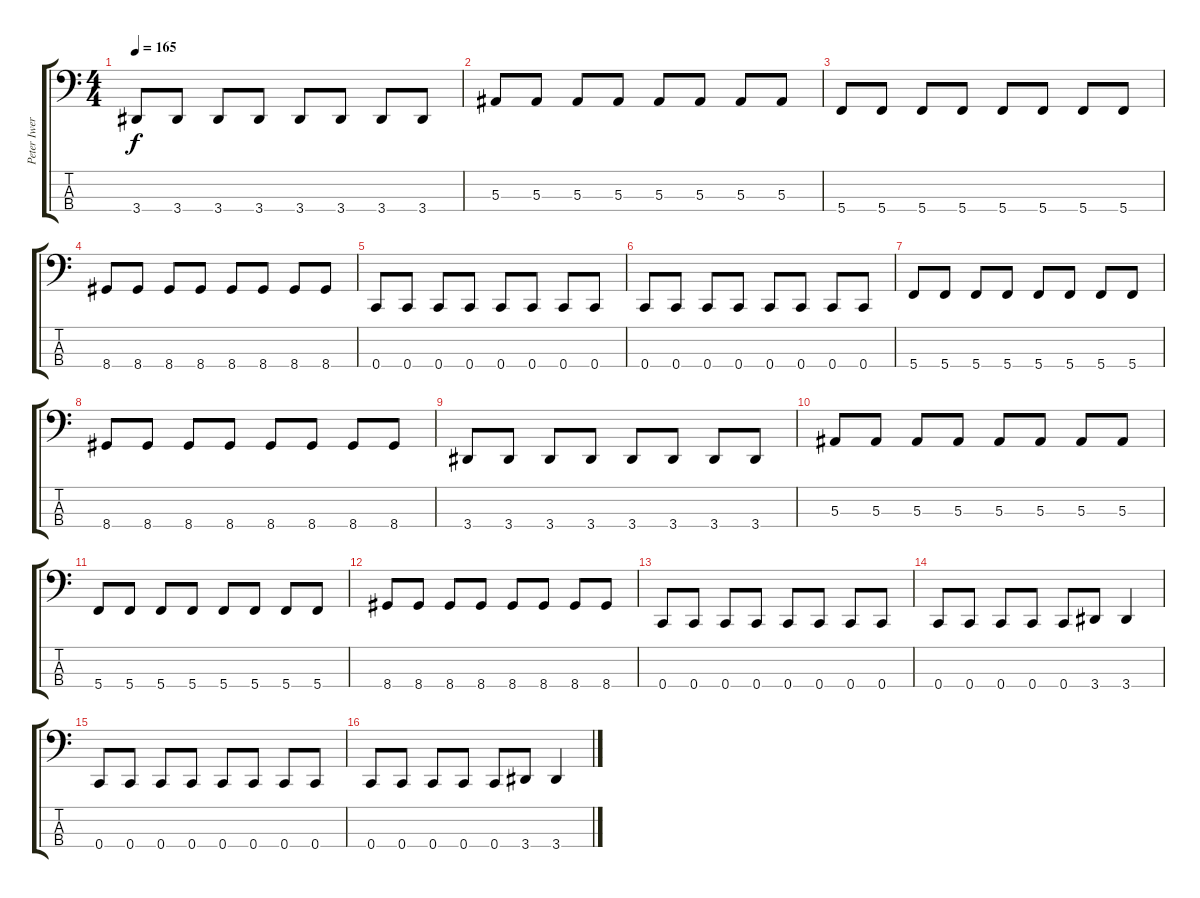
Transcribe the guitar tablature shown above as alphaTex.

\track ("Peter Iwers" "Peter Iwer") {instrument electricbassfinger}
\staff {score tabs}
\tuning (Eb2 Bb1 F1 C1) {hide}
\ts (4 4)
\tempo 165
\clef f4
\ks c
3.4.8{dy f} 3.4.8 3.4.8 3.4.8 3.4.8 3.4.8 3.4.8 3.4.8 |
5.3.8 5.3.8 5.3.8 5.3.8 5.3.8 5.3.8 5.3.8 5.3.8 |
5.4.8 5.4.8 5.4.8 5.4.8 5.4.8 5.4.8 5.4.8 5.4.8 |
8.4.8 8.4.8 8.4.8 8.4.8 8.4.8 8.4.8 8.4.8 8.4.8 |
0.4.8 0.4.8 0.4.8 0.4.8 0.4.8 0.4.8 0.4.8 0.4.8 |
0.4.8 0.4.8 0.4.8 0.4.8 0.4.8 0.4.8 0.4.8 0.4.8 |
5.4.8 5.4.8 5.4.8 5.4.8 5.4.8 5.4.8 5.4.8 5.4.8 |
8.4.8 8.4.8 8.4.8 8.4.8 8.4.8 8.4.8 8.4.8 8.4.8 |
3.4.8 3.4.8 3.4.8 3.4.8 3.4.8 3.4.8 3.4.8 3.4.8 |
5.3.8 5.3.8 5.3.8 5.3.8 5.3.8 5.3.8 5.3.8 5.3.8 |
5.4.8 5.4.8 5.4.8 5.4.8 5.4.8 5.4.8 5.4.8 5.4.8 |
8.4.8 8.4.8 8.4.8 8.4.8 8.4.8 8.4.8 8.4.8 8.4.8 |
0.4.8 0.4.8 0.4.8 0.4.8 0.4.8 0.4.8 0.4.8 0.4.8 |
0.4.8 0.4.8 0.4.8 0.4.8 0.4.8 3.4.8 3.4.4 |
0.4.8 0.4.8 0.4.8 0.4.8 0.4.8 0.4.8 0.4.8 0.4.8 |
0.4.8 0.4.8 0.4.8 0.4.8 0.4.8 3.4.8 3.4.4
